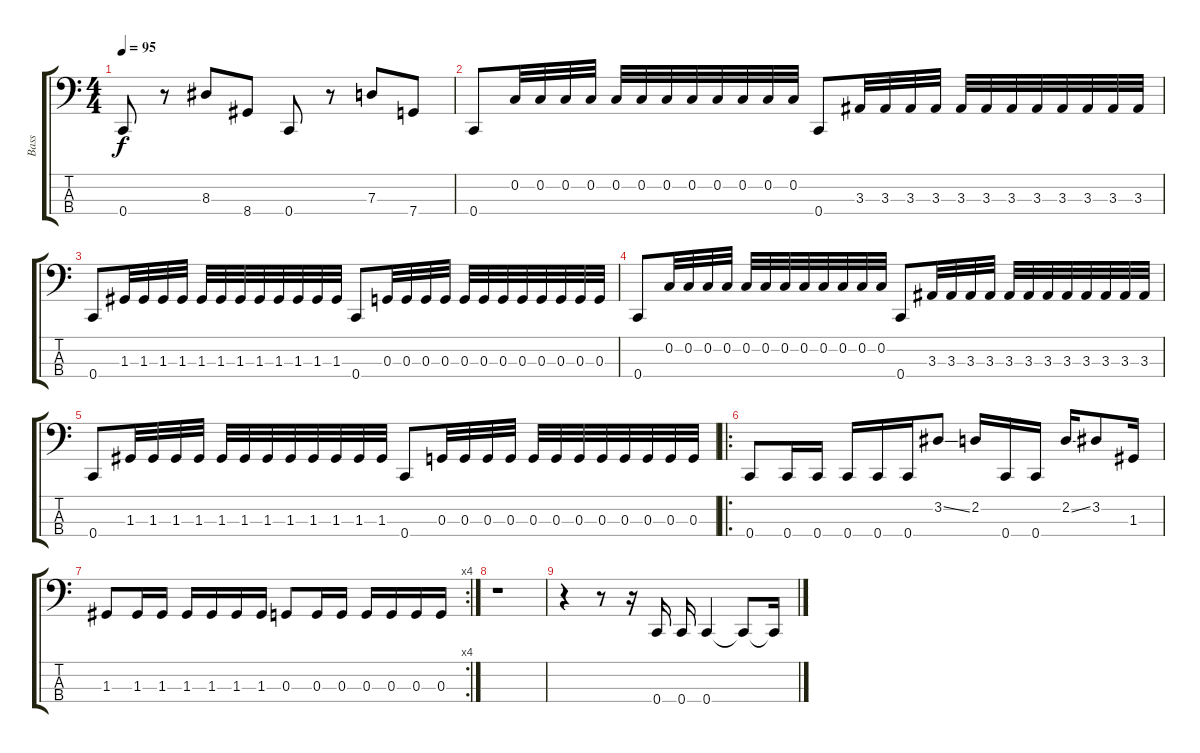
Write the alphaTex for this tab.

\track ("Bass" "Bass") {instrument electricbasspick}
\staff {score tabs}
\tuning (F2 C2 G1 C1) {hide}
\ts (4 4)
\tempo 95
\clef f4
\ks c
0.4.8{dy f} r.8 8.3.8 8.4.8 0.4.8 r.8 7.3.8 7.4.8 |
0.4.8 0.2.32 0.2.32 0.2.32 0.2.32 0.2.32 0.2.32 0.2.32 0.2.32 0.2.32 0.2.32 0.2.32 0.2.32 0.4.8 3.3.32 3.3.32 3.3.32 3.3.32 3.3.32 3.3.32 3.3.32 3.3.32 3.3.32 3.3.32 3.3.32 3.3.32 |
0.4.8 1.3.32 1.3.32 1.3.32 1.3.32 1.3.32 1.3.32 1.3.32 1.3.32 1.3.32 1.3.32 1.3.32 1.3.32 0.4.8 0.3.32 0.3.32 0.3.32 0.3.32 0.3.32 0.3.32 0.3.32 0.3.32 0.3.32 0.3.32 0.3.32 0.3.32 |
0.4.8 0.2.32 0.2.32 0.2.32 0.2.32 0.2.32 0.2.32 0.2.32 0.2.32 0.2.32 0.2.32 0.2.32 0.2.32 0.4.8 3.3.32 3.3.32 3.3.32 3.3.32 3.3.32 3.3.32 3.3.32 3.3.32 3.3.32 3.3.32 3.3.32 3.3.32 |
0.4.8 1.3.32 1.3.32 1.3.32 1.3.32 1.3.32 1.3.32 1.3.32 1.3.32 1.3.32 1.3.32 1.3.32 1.3.32 0.4.8 0.3.32 0.3.32 0.3.32 0.3.32 0.3.32 0.3.32 0.3.32 0.3.32 0.3.32 0.3.32 0.3.32 0.3.32 |
\ro
0.4.8 0.4.16 0.4.16 0.4.16 0.4.16 0.4.16 3.2{ss}.8 2.2.16 0.4.16 0.4.16 2.2{ss}.16 3.2.8 1.3.16 |
\rc 4
1.3.8 1.3.16 1.3.16 1.3.16 1.3.16 1.3.16 1.3.16 0.3.8 0.3.16 0.3.16 0.3.16 0.3.16 0.3.16 0.3.16 |
r.1 |
r.4 r.8 r.16 0.4.16 0.4.16 0.4.4 0.4{t}.8 0.4{t}.16
